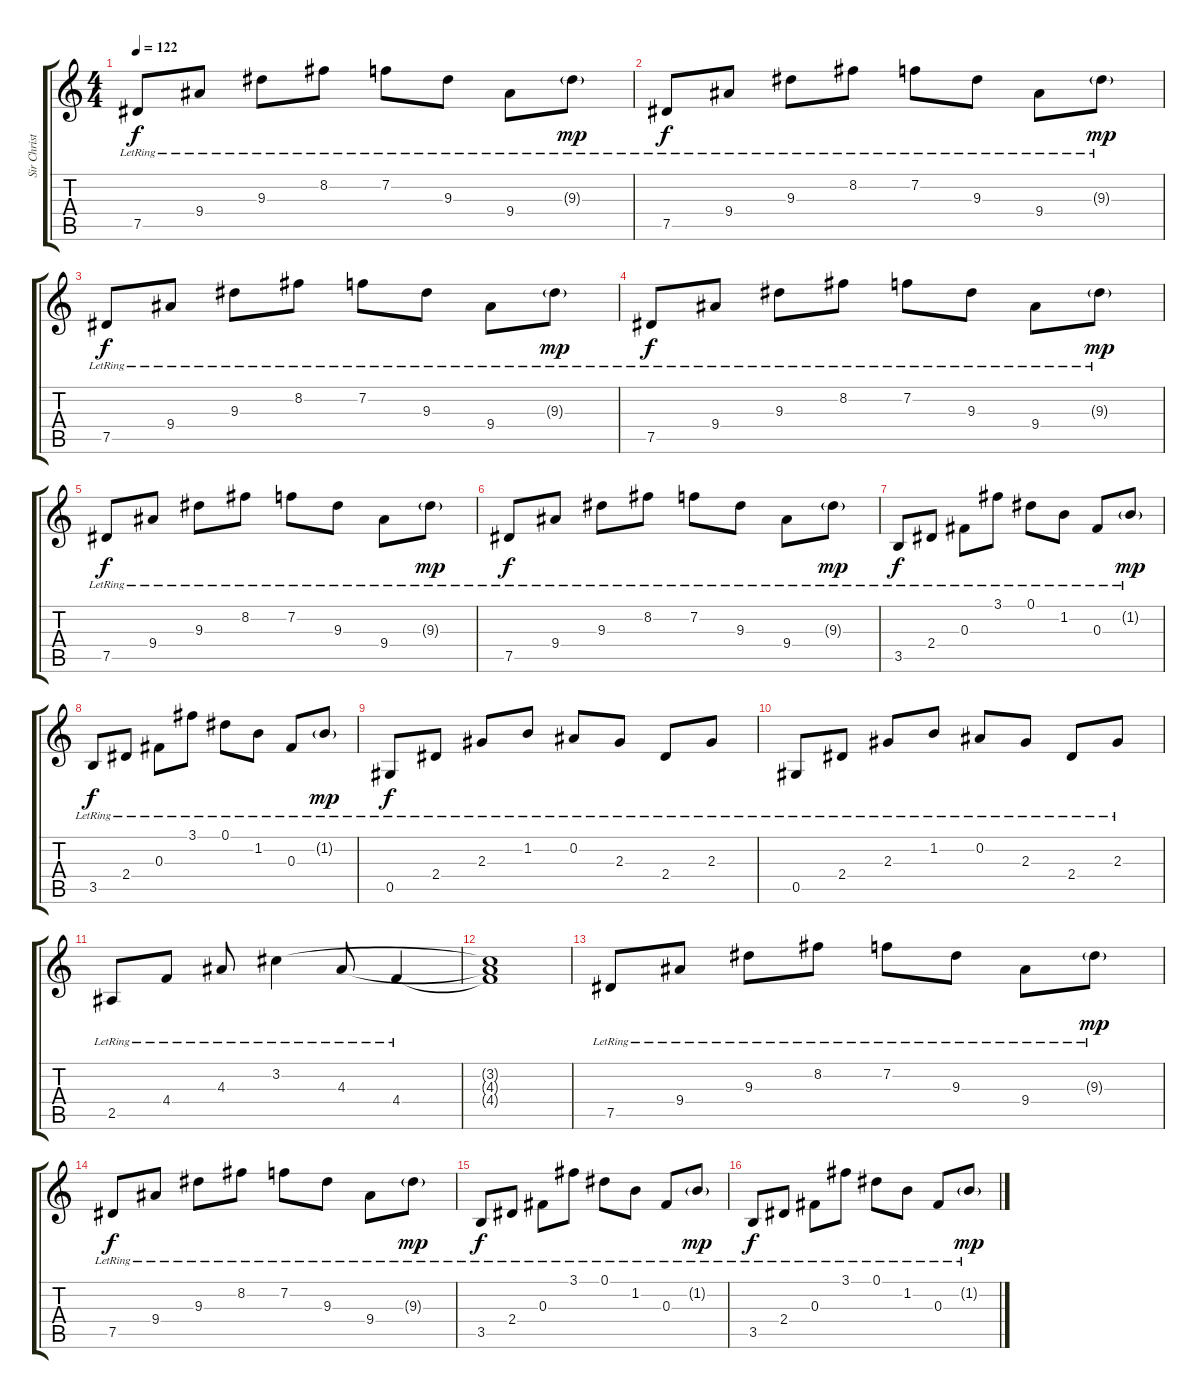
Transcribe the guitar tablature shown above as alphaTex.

\track ("Sir Christus 2" "Sir Christ") {instrument electricguitarclean}
\staff {score tabs}
\tuning (Eb4 Bb3 Gb3 Db3 Ab2 Eb2) {hide}
\ts (4 4)
\tempo 122
\clef g2
\ks c
7.5{lr}.8{dy f} 9.4{lr}.8 9.3{lr}.8 8.2{lr}.8 7.2{lr}.8 9.3{lr}.8 9.4{lr}.8 9.3{g lr}.8{dy mp} |
7.5{lr}.8{dy f} 9.4{lr}.8 9.3{lr}.8 8.2{lr}.8 7.2{lr}.8 9.3{lr}.8 9.4{lr}.8 9.3{g lr}.8{dy mp} |
7.5{lr}.8{dy f} 9.4{lr}.8 9.3{lr}.8 8.2{lr}.8 7.2{lr}.8 9.3{lr}.8 9.4{lr}.8 9.3{g lr}.8{dy mp} |
7.5{lr}.8{dy f} 9.4{lr}.8 9.3{lr}.8 8.2{lr}.8 7.2{lr}.8 9.3{lr}.8 9.4{lr}.8 9.3{g lr}.8{dy mp} |
7.5{lr}.8{dy f} 9.4{lr}.8 9.3{lr}.8 8.2{lr}.8 7.2{lr}.8 9.3{lr}.8 9.4{lr}.8 9.3{g lr}.8{dy mp} |
7.5{lr}.8{dy f} 9.4{lr}.8 9.3{lr}.8 8.2{lr}.8 7.2{lr}.8 9.3{lr}.8 9.4{lr}.8 9.3{g lr}.8{dy mp} |
3.5{lr}.8{dy f} 2.4{lr}.8 0.3{lr}.8 3.1{lr}.8 0.1{lr}.8 1.2{lr}.8 0.3{lr}.8 1.2{g lr}.8{dy mp} |
3.5{lr}.8{dy f} 2.4{lr}.8 0.3{lr}.8 3.1{lr}.8 0.1{lr}.8 1.2{lr}.8 0.3{lr}.8 1.2{g lr}.8{dy mp} |
0.5{lr}.8{dy f} 2.4{lr}.8 2.3{lr}.8 1.2{lr}.8 0.2{lr}.8 2.3{lr}.8 2.4{lr}.8 2.3{lr}.8 |
0.5{lr}.8 2.4{lr}.8 2.3{lr}.8 1.2{lr}.8 0.2{lr}.8 2.3{lr}.8 2.4{lr}.8 2.3{lr}.8 |
2.5{lr}.8 4.4{lr}.8 4.3{lr}.8 3.2{lr}.4 4.3{lr}.8 4.4{lr}.4 |
(3.2{t} 4.3{t} 4.4{t}).1 |
7.5{lr}.8 9.4{lr}.8 9.3{lr}.8 8.2{lr}.8 7.2{lr}.8 9.3{lr}.8 9.4{lr}.8 9.3{g lr}.8{dy mp} |
7.5{lr}.8{dy f} 9.4{lr}.8 9.3{lr}.8 8.2{lr}.8 7.2{lr}.8 9.3{lr}.8 9.4{lr}.8 9.3{g lr}.8{dy mp} |
3.5{lr}.8{dy f} 2.4{lr}.8 0.3{lr}.8 3.1{lr}.8 0.1{lr}.8 1.2{lr}.8 0.3{lr}.8 1.2{g lr}.8{dy mp} |
3.5{lr}.8{dy f} 2.4{lr}.8 0.3{lr}.8 3.1{lr}.8 0.1{lr}.8 1.2{lr}.8 0.3{lr}.8 1.2{g lr}.8{dy mp}
